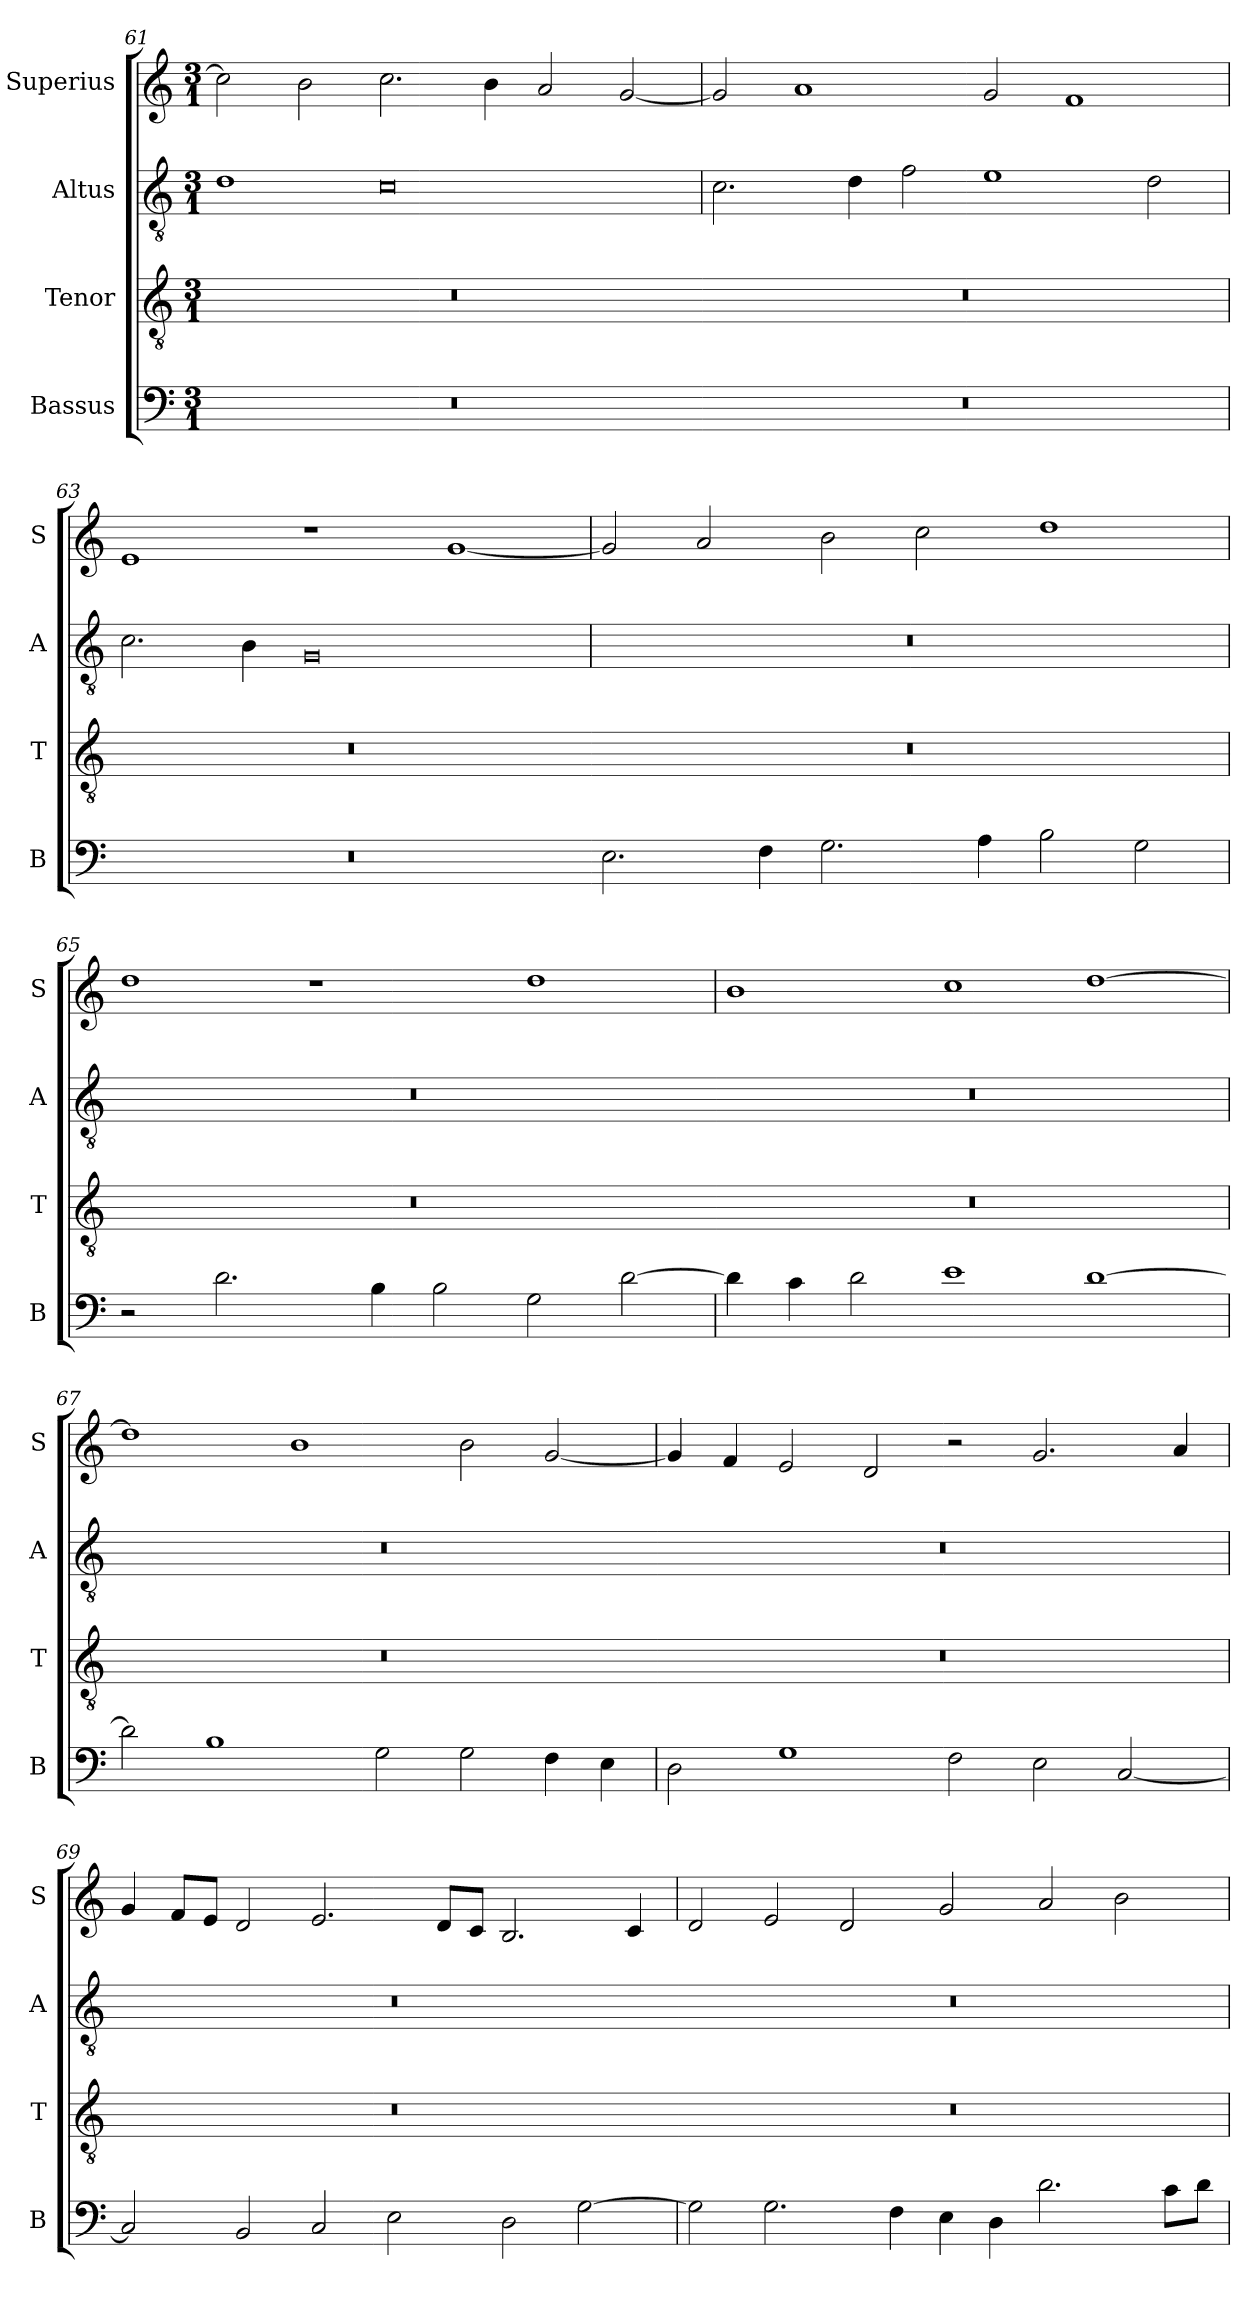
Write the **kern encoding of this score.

**kern	**kern	**kern	**kern
*part4	*part3	*part2	*part1
*staff4	*staff3	*staff2	*staff1
*I"Bassus	*I"Tenor	*I"Altus	*I"Superius
*I'B	*I'T	*I'A	*I'S
*clefF4	*clefGv2	*clefGv2	*clefG2
*k[]	*k[]	*k[]	*k[]
*M3/1	*M3/1	*M3/1	*M3/1
=61	=61	=61	=61
!	!LO:N:vis=1.	!	!
0.r	0.r	1d	2cc\]
.	.	.	2b\
.	.	0c	2.cc\
.	.	.	4b\
.	.	.	2a/
.	.	.	[2g/
=62	=62-	=62	=62
!	!LO:N:vis=1.	!	!
0.r	0.r	2.c\	2g/]
.	.	.	1a
.	.	4d\	.
.	.	2f\	.
.	.	1e	2g/
.	.	.	1f
.	.	2d\	.
=63	=63	=63	=63
!	!LO:N:vis=1.	!	!
0.r	0.r	2.c\	1e
.	.	4B\	.
.	.	0G	1r
.	.	.	[1g
=64	=64-	=64	=64
!	!LO:N:vis=1.	!	!
2.E\	0.r	0.r	2g/]
.	.	.	2a/
4F\	.	.	.
2.G\	.	.	2b\
.	.	.	2cc\
4A\	.	.	.
2B\	.	.	1dd
2G\	.	.	.
=65	=65	=65	=65
!	!LO:N:vis=1.	!	!
2r	0.r	0.r	1dd
2.d\	.	.	.
.	.	.	1r
4B\	.	.	.
2B\	.	.	.
2G\	.	.	1dd
[2d\	.	.	.
=66	=66-	=66	=66
!	!LO:N:vis=1.	!	!
4d\]	0.r	0.r	1b
4c\	.	.	.
2d\	.	.	.
1e	.	.	1cc
[1d	.	.	[1dd
=67	=67	=67	=67
!	!LO:N:vis=1.	!	!
2d\]	0.r	0.r	1dd]
1B	.	.	.
.	.	.	1b
2G\	.	.	.
2G\	.	.	2b\
4F\	.	.	[2g/
4E\	.	.	.
=68	=68-	=68	=68
!	!LO:N:vis=1.	!	!
2D\	0.r	0.r	4g/]
.	.	.	4f/
1G	.	.	2e/
.	.	.	2d/
2F\	.	.	2r
2E\	.	.	2.g/
[2C/	.	.	.
.	.	.	4a/
=69	=69	=69	=69
!	!LO:N:vis=1.	!	!
2C/]	0.r	0.r	4g/
.	.	.	8f/L
.	.	.	8e/J
2BB/	.	.	2d/
2C/	.	.	2.e/
2E\	.	.	.
.	.	.	8d/L
.	.	.	8c/J
2D\	.	.	2.B/
[2G\	.	.	.
.	.	.	4c/
=70	=70-	=70	=70
!	!LO:N:vis=1.	!	!
2G\]	0.r	0.r	2d/
2.G\	.	.	2e/
.	.	.	2d/
4F\	.	.	.
4E\	.	.	2g/
4D\	.	.	.
2.d\	.	.	2a/
.	.	.	2b\
8c\L	.	.	.
8d\J	.	.	.
=	=	=	=
*-	*-	*-	*-
